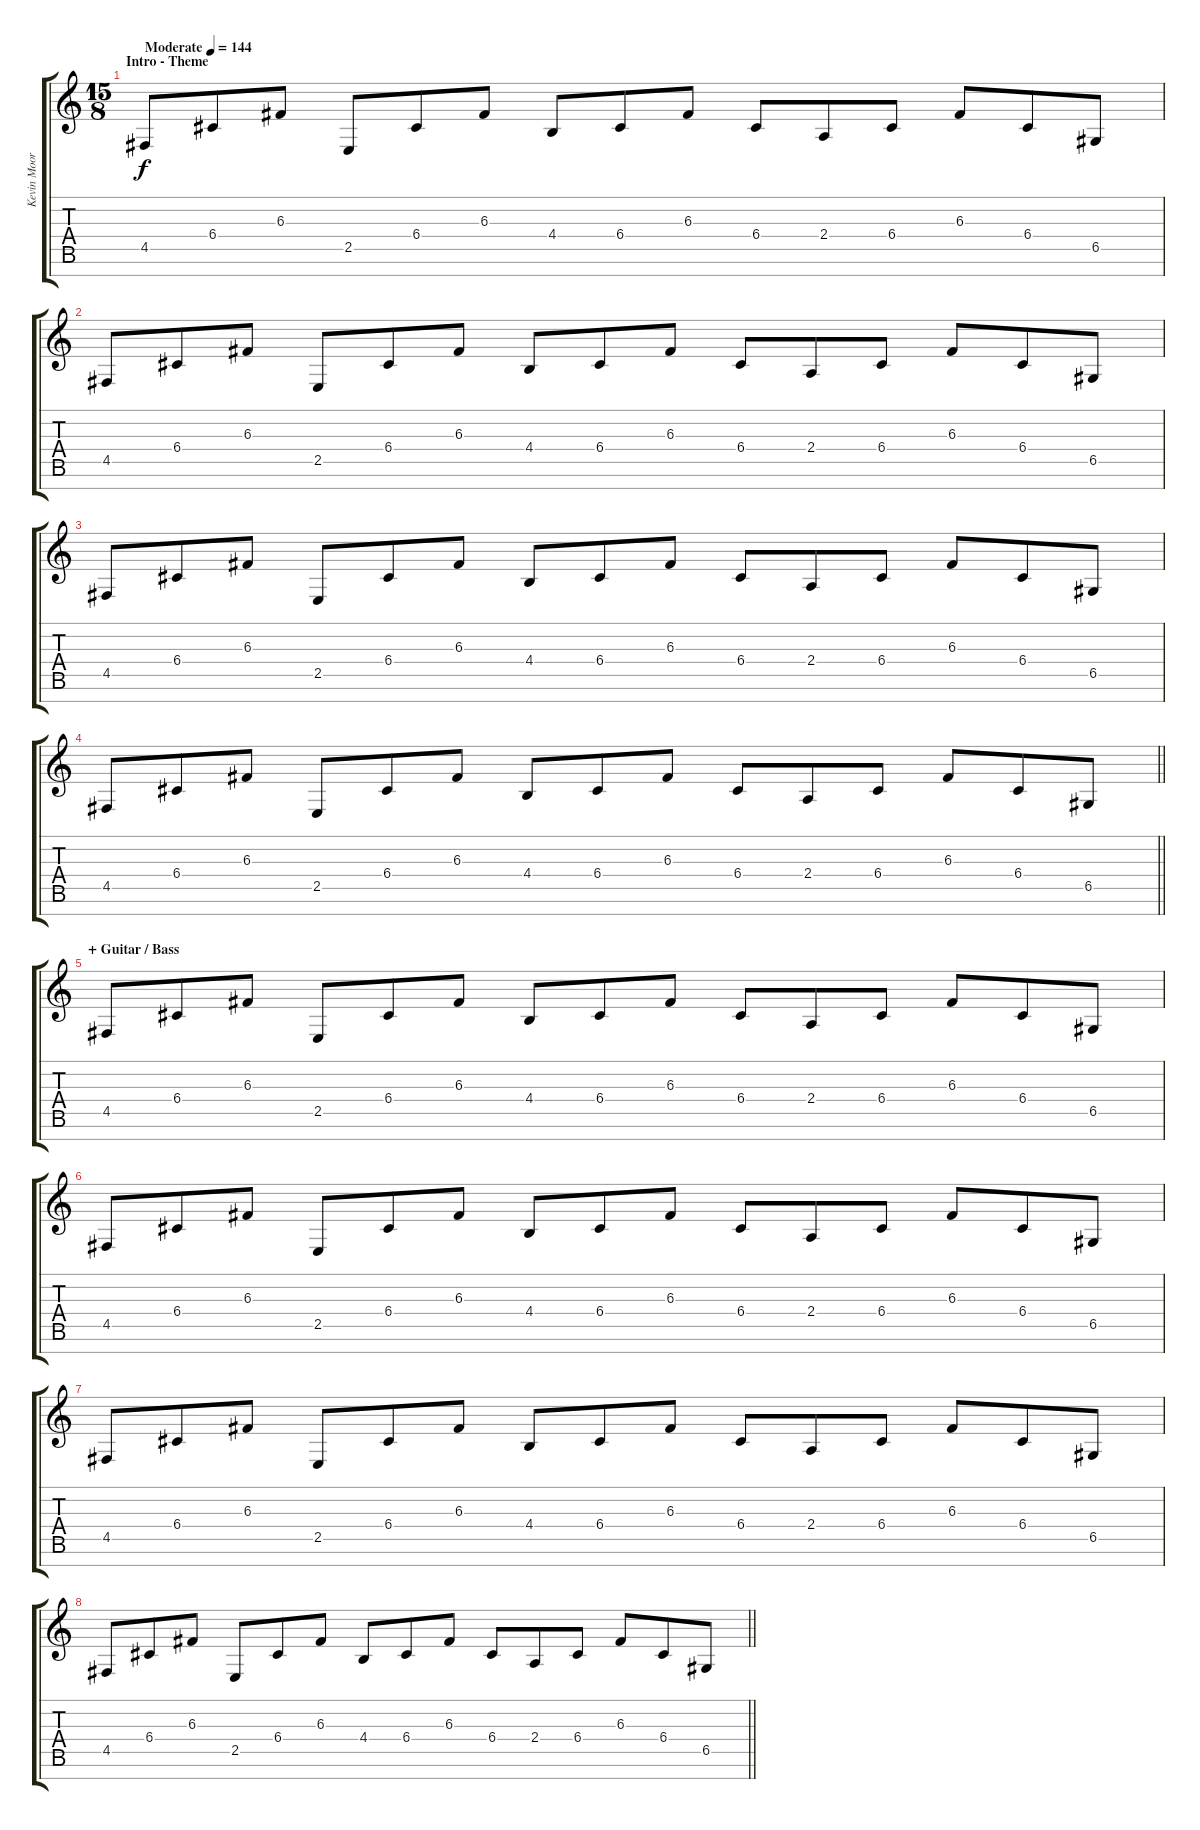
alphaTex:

\track ("Kevin Moore - 2" "Kevin Moor") {instrument voiceoohs}
\staff {score tabs}
\tuning (A4 E4 C4 G3 D3 A2 E2) {hide}
\ts (15 8)
\section ("" "Intro - Theme")
\tempo (144 "Moderate")
\clef g2
\ks c
4.5.8{dy f instrument voiceoohs} 6.4.8 6.3.8 2.5.8 6.4.8 6.3.8 4.4.8 6.4.8 6.3.8 6.4.8 2.4.8 6.4.8 6.3.8 6.4.8 6.5.8 |
4.5.8 6.4.8 6.3.8 2.5.8 6.4.8 6.3.8 4.4.8 6.4.8 6.3.8 6.4.8 2.4.8 6.4.8 6.3.8 6.4.8 6.5.8 |
4.5.8 6.4.8 6.3.8 2.5.8 6.4.8 6.3.8 4.4.8 6.4.8 6.3.8 6.4.8 2.4.8 6.4.8 6.3.8 6.4.8 6.5.8 |
\barLineRight lightlight
4.5.8 6.4.8 6.3.8 2.5.8 6.4.8 6.3.8 4.4.8 6.4.8 6.3.8 6.4.8 2.4.8 6.4.8 6.3.8 6.4.8 6.5.8 |
\section ("" "+ Guitar / Bass")
4.5.8 6.4.8 6.3.8 2.5.8 6.4.8 6.3.8 4.4.8 6.4.8 6.3.8 6.4.8 2.4.8 6.4.8 6.3.8 6.4.8 6.5.8 |
4.5.8 6.4.8 6.3.8 2.5.8 6.4.8 6.3.8 4.4.8 6.4.8 6.3.8 6.4.8 2.4.8 6.4.8 6.3.8 6.4.8 6.5.8 |
4.5.8 6.4.8 6.3.8 2.5.8 6.4.8 6.3.8 4.4.8 6.4.8 6.3.8 6.4.8 2.4.8 6.4.8 6.3.8 6.4.8 6.5.8 |
\barLineRight lightlight
4.5.8 6.4.8 6.3.8 2.5.8 6.4.8 6.3.8 4.4.8 6.4.8 6.3.8 6.4.8 2.4.8 6.4.8 6.3.8 6.4.8 6.5.8
